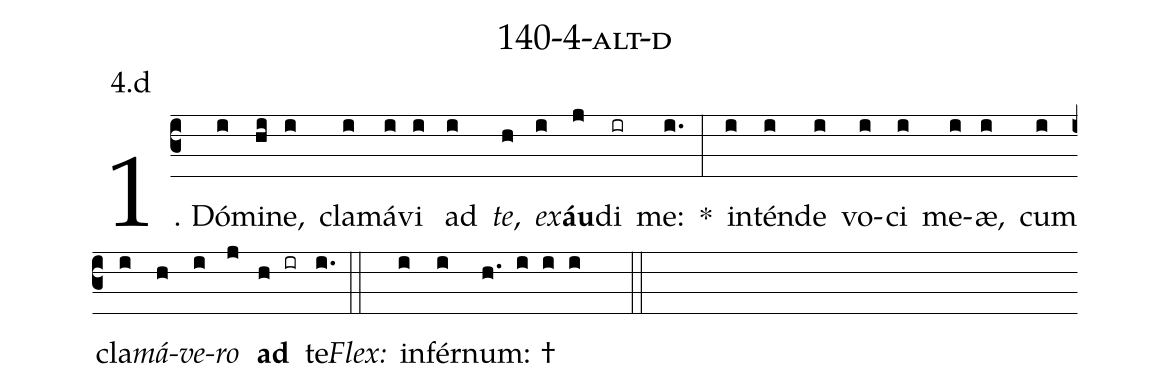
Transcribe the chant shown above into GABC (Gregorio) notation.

name: 140-4-alt-d;
annotation: 4.d;
%%
(c3)1. Dó(i)mi(hi)ne,(i) cla(i)má(i)vi(i) ad(i) <i>te</i>,(h) <i>ex</i>(i)<b>áu</b>(j)di(ir) me:(i.) *(:) in(i)tén(i)de(i) vo(i)ci(i) me(i)æ,(i) cum(i) cla(i)<i>má</i>(h)<i>ve</i>(i)<i>ro</i>(j) <b>ad</b>(h ir) te.(i.) (::)
<i>Flex:</i>()  in(i)fér(i)num: †(h. i i i  ::)
